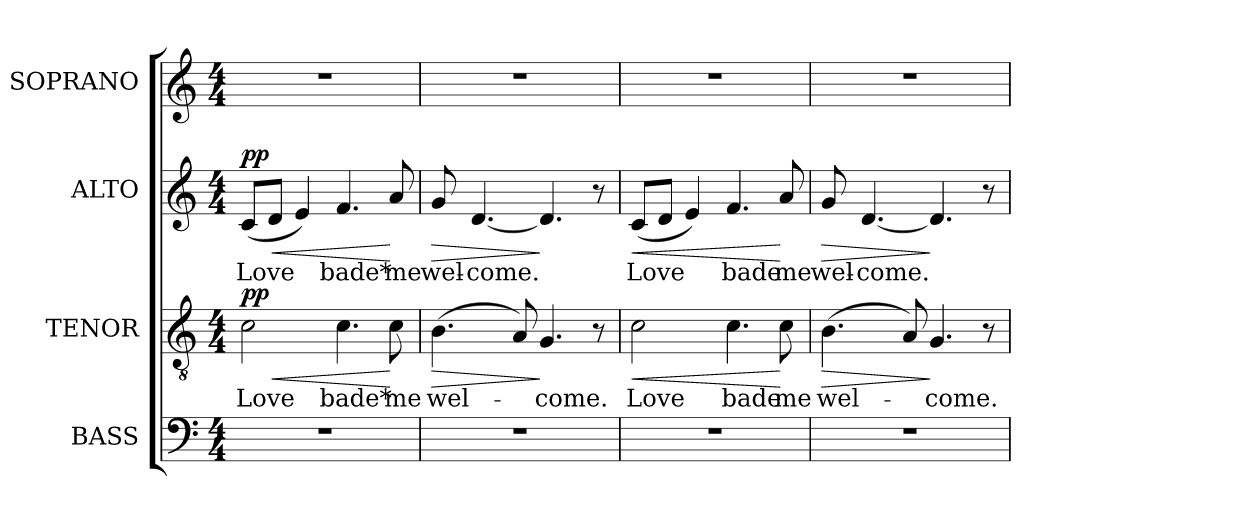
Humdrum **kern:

**kern	**kern	**text	**dynam	**kern	**text	**dynam	**kern
*part4	*part3	*part3	*part3	*part2	*part2	*part2	*part1
*staff4	*staff3	*staff3	*staff3	*staff2	*staff2	*staff2	*staff1
*I"BASS	*I"TENOR	*	*	*I"ALTO	*	*	*I"SOPRANO
*I'B.	*I'T.	*	*	*I'A.	*	*	*I'S.
!!LO:PB:g=z
*clefF4	*clefGv2	*	*	*clefG2	*	*	*clefG2
*	*ITrd7c12	*	*	*	*	*	*
*k[]	*k[]	*	*	*k[]	*	*	*k[]
*C:	*C:	*	*	*C:	*	*	*C:
*M4/4	*M4/4	*	*	*M4/4	*	*	*M4/4
*MM90	*MM90	*	*	*MM90	*	*	*MM90
=1	=1	=1	=1	=1	=1	=1	=1
!	!	!LO:LY:b:color=#000000	!LO:HP:b	!	!	!	!
!	!	!	!	!	!LO:LY:b:color=#000000	!LO:HP:b	!
1r	2Ci\	Love	< pp	(8ci/L	Love	< pp	1r
.	.	.	.	8di/J	.	.	.
.	.	.	.	4ei/)	.	.	.
!	!	!LO:LY:b:color=#000000	!	!	!	!	!
!	!	!	!	!	!LO:LY:b:color=#000000	!	!
.	4.Ci\	bade*	.	4.fi/	bade*	.	.
!	!	!LO:LY:b:color=#000000	!	!	!	!	!
!	!	!	!	!	!LO:LY:b:color=#000000	!	!
.	8Ci\	me	[	8ai/	me	[	.
=2	=2	=2	=2	=2	=2	=2	=2
!	!	!LO:LY:b:color=#000000	!LO:HP:b	!	!	!	!
!	!	!	!	!	!LO:LY:b:color=#000000	!LO:HP:b	!
1r	(4.BBi\	wel-	>	8gi/	wel-	>	1r
!	!	!	!	!	!LO:LY:b:color=#000000	!	!
.	.	.	.	[<4.di/	-come.	.	.
.	8AAi/)	.	.	.	.	.	.
!	!	!LO:LY:b:color=#000000	!	!	!	!	!
.	4.GGi/	-come.	]	4.di/]	.	]	.
.	8r	.	.	8r	.	.	.
=3	=3	=3	=3	=3	=3	=3	=3
!	!	!LO:LY:b:color=#000000	!LO:HP:b	!	!	!	!
!	!	!	!	!	!LO:LY:b:color=#000000	!LO:HP:b	!
1r	2Ci\	Love	<	(8ci/L	Love	<	1r
.	.	.	.	8di/J	.	.	.
.	.	.	.	4ei/)	.	.	.
!	!	!LO:LY:b:color=#000000	!	!	!	!	!
!	!	!	!	!	!LO:LY:b:color=#000000	!	!
.	4.Ci\	bade	.	4.fi/	bade	.	.
!	!	!LO:LY:b:color=#000000	!	!	!	!	!
!	!	!	!	!	!LO:LY:b:color=#000000	!	!
.	8Ci\	me	[	8ai/	me	[	.
=4	=4	=4	=4	=4	=4	=4	=4
!	!	!LO:LY:b:color=#000000	!LO:HP:b	!	!	!	!
!	!	!	!	!	!LO:LY:b:color=#000000	!LO:HP:b	!
1r	(4.BBi\	wel-	>	8gi/	wel-	>	1r
!	!	!	!	!	!LO:LY:b:color=#000000	!	!
.	.	.	.	[<4.di/	-come.	.	.
.	8AAi/)	.	.	.	.	.	.
!	!	!LO:LY:b:color=#000000	!	!	!	!	!
.	4.GGi/	-come.	]	4.di/]	.	]	.
.	8r	.	.	8r	.	.	.
=	=	=	=	=	=	=	=
*-	*-	*-	*-	*-	*-	*-	*-
